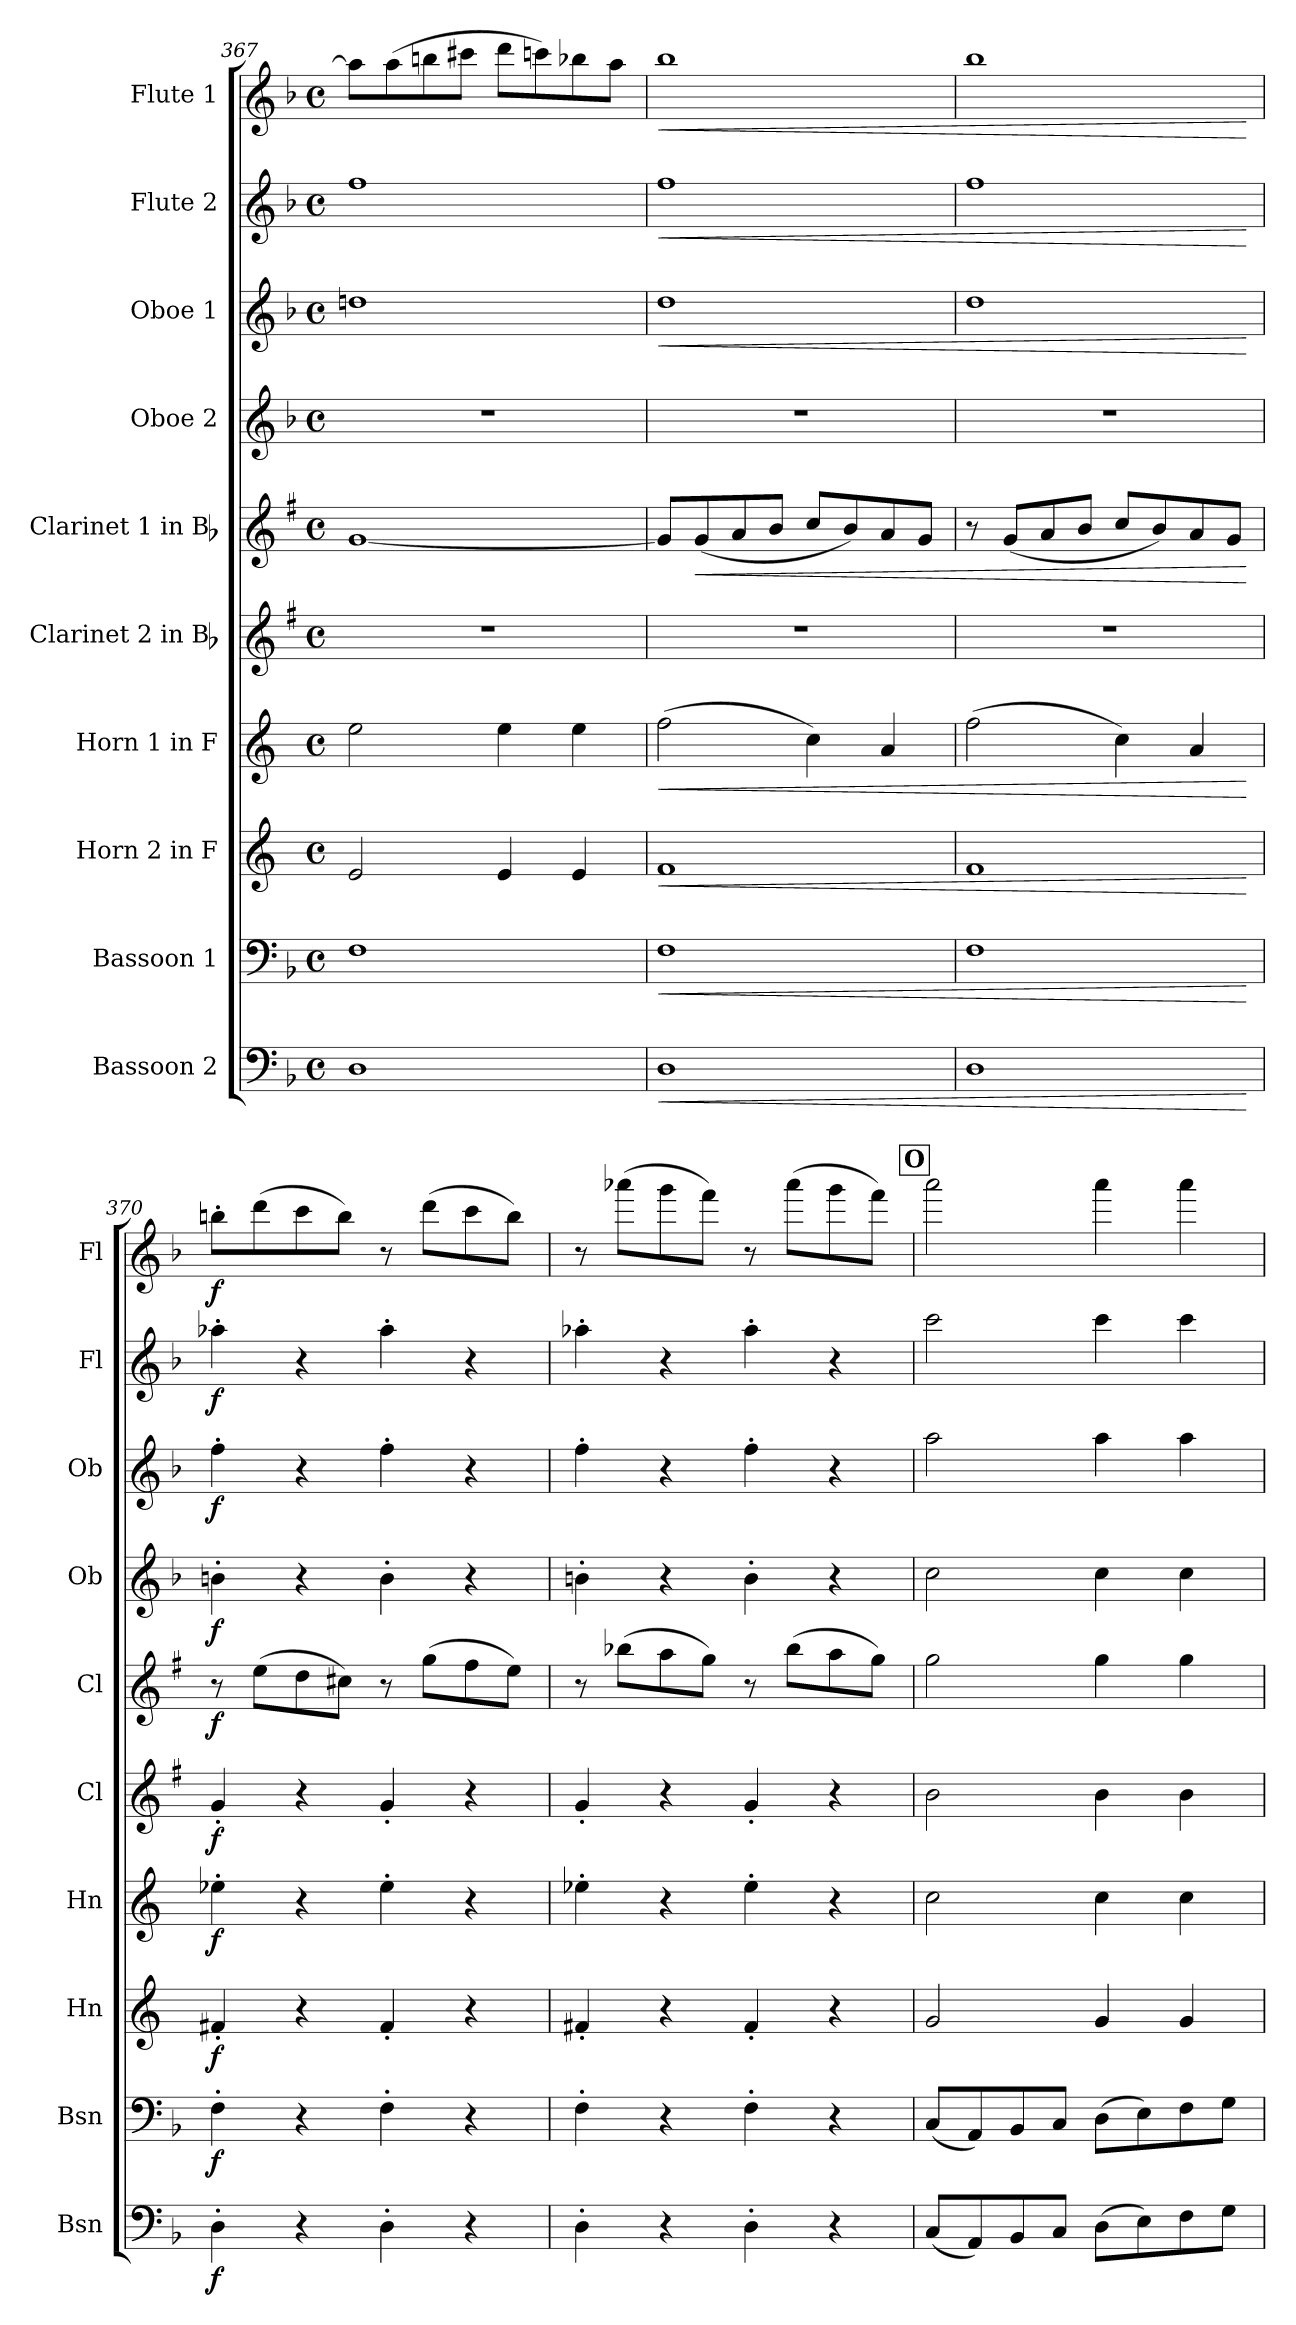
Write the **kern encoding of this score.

**kern	**dynam	**kern	**dynam	**kern	**dynam	**kern	**dynam	**kern	**dynam	**kern	**dynam	**kern	**dynam	**kern	**dynam	**kern	**dynam	**kern	**dynam
*part10	*part10	*part9	*part9	*part8	*part8	*part7	*part7	*part6	*part6	*part5	*part5	*part4	*part4	*part3	*part3	*part2	*part2	*part1	*part1
*staff10	*staff10	*staff9	*staff9	*staff8	*staff8	*staff7	*staff7	*staff6	*staff6	*staff5	*staff5	*staff4	*staff4	*staff3	*staff3	*staff2	*staff2	*staff1	*staff1
*I"Bassoon 2	*	*I"Bassoon 1	*	*I"Horn 2 in F	*	*I"Horn 1 in F	*	*I"Clarinet 2 in Bb	*	*I"Clarinet 1 in Bb	*	*I"Oboe 2	*	*I"Oboe 1	*	*I"Flute 2	*	*I"Flute 1	*
*I'Bsn	*	*I'Bsn	*	*I'Hn	*	*I'Hn	*	*I'Cl	*	*I'Cl	*	*I'Ob	*	*I'Ob	*	*I'Fl	*	*I'Fl	*
*clefF4	*	*clefF4	*	*clefG2	*	*clefG2	*	*clefG2	*	*clefG2	*	*clefG2	*	*clefG2	*	*clefG2	*	*clefG2	*
*	*	*	*	*ITrd4c7	*	*ITrd4c7	*	*ITrd1c2	*	*ITrd1c2	*	*	*	*	*	*	*	*	*
*k[b-]	*	*k[b-]	*	*k[b-]	*	*k[b-]	*	*k[b-]	*	*k[b-]	*	*k[b-]	*	*k[b-]	*	*k[b-]	*	*k[b-]	*
*M4/4	*	*M4/4	*	*M4/4	*	*M4/4	*	*M4/4	*	*M4/4	*	*M4/4	*	*M4/4	*	*M4/4	*	*M4/4	*
*met(c)	*	*met(c)	*	*met(c)	*	*met(c)	*	*met(c)	*	*met(c)	*	*met(c)	*	*met(c)	*	*met(c)	*	*met(c)	*
=367	=367	=367	=367	=367	=367	=367	=367	=367	=367	=367	=367	=367	=367	=367	=367	=367	=367	=367	=367
1D	.	1F	.	2A/	.	2a\	.	1r	.	[1f	.	1r	.	1ddn	.	1ff	.	8aa\L]	.
.	.	.	.	.	.	.	.	.	.	.	.	.	.	.	.	.	.	(8aa\	.
.	.	.	.	.	.	.	.	.	.	.	.	.	.	.	.	.	.	8bbn\	.
.	.	.	.	.	.	.	.	.	.	.	.	.	.	.	.	.	.	8ccc#X\J	.
.	.	.	.	4A/	.	4a\	.	.	.	.	.	.	.	.	.	.	.	8ddd\L	.
.	.	.	.	.	.	.	.	.	.	.	.	.	.	.	.	.	.	8cccn\)	.
.	.	.	.	4A/	.	4a\	.	.	.	.	.	.	.	.	.	.	.	8bb-X\	.
.	.	.	.	.	.	.	.	.	.	.	.	.	.	.	.	.	.	8aa\J	.
=368	=368	=368	=368	=368	=368	=368	=368	=368	=368	=368	=368	=368	=368	=368	=368	=368	=368	=368	=368
!	!LO:HP:b	!	!LO:HP:b	!	!LO:HP:b	!	!LO:HP:b	!	!	!	!	!	!	!	!LO:HP:b	!	!LO:HP:b	!	!LO:HP:b
1D	<	1F	<	1B-	<	(2b-\	<	1r	.	8f/L]	.	1r	.	1dd	<	1ff	<	1bb-	<
!	!	!	!	!	!	!	!	!	!	!	!LO:HP:b	!	!	!	!	!	!	!	!
.	.	.	.	.	.	.	.	.	.	(8f/	<	.	.	.	.	.	.	.	.
.	.	.	.	.	.	.	.	.	.	8g/	.	.	.	.	.	.	.	.	.
.	.	.	.	.	.	.	.	.	.	8a/J	.	.	.	.	.	.	.	.	.
.	.	.	.	.	.	4f\)	.	.	.	8b-/L	.	.	.	.	.	.	.	.	.
.	.	.	.	.	.	.	.	.	.	8a/)	.	.	.	.	.	.	.	.	.
.	.	.	.	.	.	4d/	.	.	.	8g/	.	.	.	.	.	.	.	.	.
.	.	.	.	.	.	.	.	.	.	8f/J	.	.	.	.	.	.	.	.	.
=369	=369	=369	=369	=369	=369	=369	=369	=369	=369	=369	=369	=369	=369	=369	=369	=369	=369	=369	=369
1D	.	1F	.	1B-	.	(2b-\	.	1r	.	8r	.	1r	.	1dd	.	1ff	.	1bb-	.
.	.	.	.	.	.	.	.	.	.	(8f/L	.	.	.	.	.	.	.	.	.
.	.	.	.	.	.	.	.	.	.	8g/	.	.	.	.	.	.	.	.	.
.	.	.	.	.	.	.	.	.	.	8a/J	.	.	.	.	.	.	.	.	.
.	.	.	.	.	.	4f\)	.	.	.	8b-/L	.	.	.	.	.	.	.	.	.
.	.	.	.	.	.	.	.	.	.	8a/)	.	.	.	.	.	.	.	.	.
.	.	.	.	.	.	4d/	.	.	.	8g/	.	.	.	.	.	.	.	.	.
.	.	.	.	.	.	.	.	.	.	8f/J	.	.	.	.	.	.	.	.	.
.	[	.	[	.	[	.	[	.	.	.	[	.	.	.	[	.	[	.	[
=370	=370	=370	=370	=370	=370	=370	=370	=370	=370	=370	=370	=370	=370	=370	=370	=370	=370	=370	=370
!	!LO:DY:b	!	!LO:DY:b	!	!LO:DY:b	!	!LO:DY:b	!	!LO:DY:b	!	!LO:DY:b	!	!LO:DY:b	!	!LO:DY:b	!	!LO:DY:b	!	!LO:DY:b
4D'\	f	4F'\	f	4Bn'/	f	4a-X'\	f	4f'/	f	8r	f	4bn'\	f	4ff'\	f	4aa-X'\	f	8bbn'\L	f
.	.	.	.	.	.	.	.	.	.	(8dd\L	.	.	.	.	.	.	.	(8ddd\	.
4r	.	4r	.	4r	.	4r	.	4r	.	8cc\	.	4r	.	4r	.	4r	.	8ccc\	.
.	.	.	.	.	.	.	.	.	.	8bn\J)	.	.	.	.	.	.	.	8bb\J)	.
4D'\	.	4F'\	.	4B'/	.	4a-'\	.	4f'/	.	8r	.	4b'\	.	4ff'\	.	4aa-'\	.	8r	.
.	.	.	.	.	.	.	.	.	.	(8ff\L	.	.	.	.	.	.	.	(8ddd\L	.
4r	.	4r	.	4r	.	4r	.	4r	.	8ee\	.	4r	.	4r	.	4r	.	8ccc\	.
.	.	.	.	.	.	.	.	.	.	8dd\J)	.	.	.	.	.	.	.	8bb\J)	.
=371	=371	=371	=371	=371	=371	=371	=371	=371	=371	=371	=371	=371	=371	=371	=371	=371	=371	=371	=371
4D'\	.	4F'\	.	4Bn'/	.	4a-X'\	.	4f'/	.	8r	.	4bn'\	.	4ff'\	.	4aa-X'\	.	8r	.
.	.	.	.	.	.	.	.	.	.	(8aa-X\L	.	.	.	.	.	.	.	(8aaa-X\L	.
4r	.	4r	.	4r	.	4r	.	4r	.	8gg\	.	4r	.	4r	.	4r	.	8ggg\	.
.	.	.	.	.	.	.	.	.	.	8ff\J)	.	.	.	.	.	.	.	8fff\J)	.
4D'\	.	4F'\	.	4B'/	.	4a-'\	.	4f'/	.	8r	.	4b'\	.	4ff'\	.	4aa-'\	.	8r	.
.	.	.	.	.	.	.	.	.	.	(8aa-\L	.	.	.	.	.	.	.	(8aaa-\L	.
4r	.	4r	.	4r	.	4r	.	4r	.	8gg\	.	4r	.	4r	.	4r	.	8ggg\	.
.	.	.	.	.	.	.	.	.	.	8ff\J)	.	.	.	.	.	.	.	8fff\J)	.
!!LO:LB:g=z
!!LO:REH:place=s1:a:B:cj:fs=14:t=O
=372	=372	=372	=372	=372	=372	=372	=372	=372	=372	=372	=372	=372	=372	=372	=372	=372	=372	=372	=372
(8C/L	.	(8C/L	.	2c/	.	2f\	.	2a\	.	2ff\	.	2cc\	.	2aa\	.	2ccc\	.	2aaa\	.
8AA/)	.	8AA/)	.	.	.	.	.	.	.	.	.	.	.	.	.	.	.	.	.
8BB-/	.	8BB-/	.	.	.	.	.	.	.	.	.	.	.	.	.	.	.	.	.
8C/J	.	8C/J	.	.	.	.	.	.	.	.	.	.	.	.	.	.	.	.	.
(8D\L	.	(8D\L	.	4c/	.	4f\	.	4a\	.	4ff\	.	4cc\	.	4aa\	.	4ccc\	.	4aaa\	.
8E\)	.	8E\)	.	.	.	.	.	.	.	.	.	.	.	.	.	.	.	.	.
8F\	.	8F\	.	4c/	.	4f\	.	4a\	.	4ff\	.	4cc\	.	4aa\	.	4ccc\	.	4aaa\	.
8G\J	.	8G\J	.	.	.	.	.	.	.	.	.	.	.	.	.	.	.	.	.
=	=	=	=	=	=	=	=	=	=	=	=	=	=	=	=	=	=	=	=
*-	*-	*-	*-	*-	*-	*-	*-	*-	*-	*-	*-	*-	*-	*-	*-	*-	*-	*-	*-
